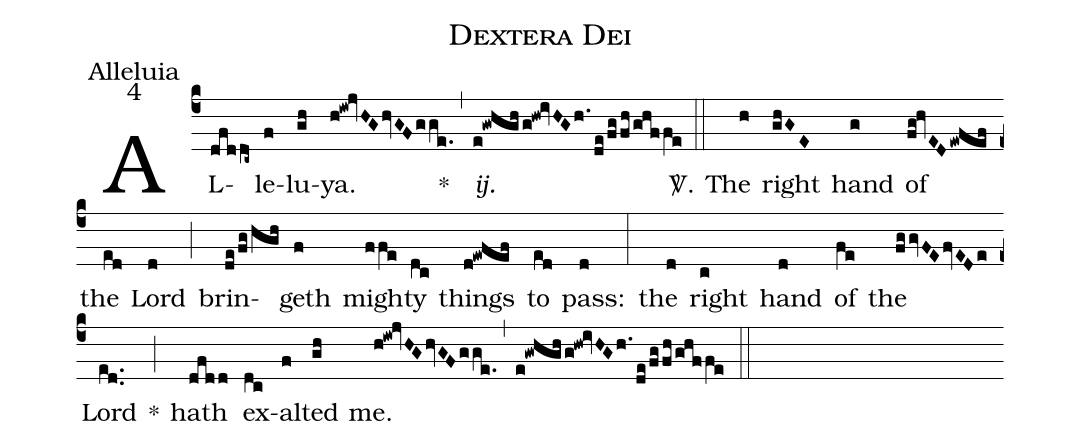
name:Dextera Dei;
office-part:Alleluia;
mode:4;
%%
(c4) AL(dfddc~)le(f)lu(gh)ya.(h!iw!jvHG/hvGF/gge.) *(,) <i>ij.</i>(e!gwhgh/g!hw!ivHGh.1/de/fg/fh/ghffe) <sp>V/</sp>.(::) The(h) right(ghGE) hand(g) of(fg!hvED/ewfef) the(ed) Lord(d) (;) brin(de/fg/hgh)geth(f) migh(ffe)ty(dc) things(d!ewfef) to(ed) pass:(d) (:) the(d) right(c) hand(d) of(fe) the(fggvFE/fvEDe) Lord(ed..) *(;) hath(dfdd) ex(dc)al(f)ted(gh) me.(h!iw!jvHG/hvGF/gge.) (,) (e!gwhgh/g!hw!ivHGh./de/fg/fh/ghffe) (::)
